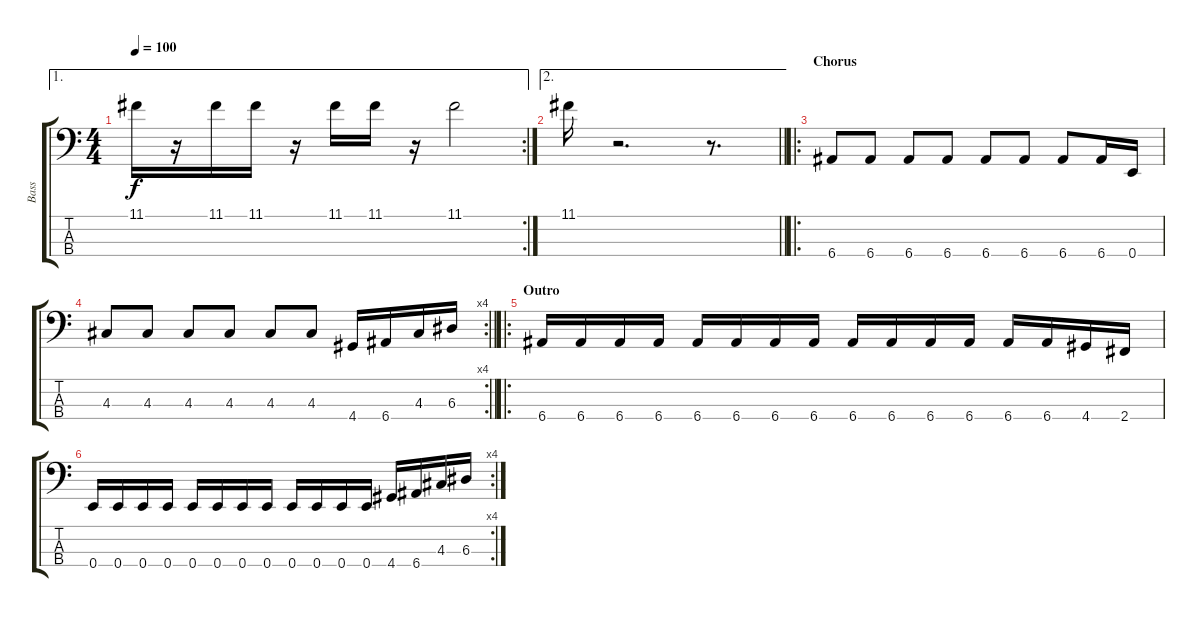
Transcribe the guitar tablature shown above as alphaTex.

\track ("Bass" "Bass") {instrument electricbasspick}
\staff {score tabs}
\tuning (G2 D2 A1 E1) {hide}
\ae 1
\rc 2
\ts (4 4)
\tempo 100
\clef f4
\ks c
11.1.16{dy f} r.16 11.1.16 11.1.16 r.16 11.1.16 11.1.16 r.16 11.1.2 |
\ae 2
\barLineRight lightlight
11.1.16 r.2{d} r.8{d} |
\ro
\section ("" "Chorus")
6.4.8 6.4.8 6.4.8 6.4.8 6.4.8 6.4.8 6.4.8 6.4.16 0.4.16 |
\rc 4
\barLineRight lightlight
4.3.8 4.3.8 4.3.8 4.3.8 4.3.8 4.3.8 4.4.16 6.4.16 4.3.16 6.3.16 |
\ro
\section ("" "Outro")
6.4.16 6.4.16 6.4.16 6.4.16 6.4.16 6.4.16 6.4.16 6.4.16 6.4.16 6.4.16 6.4.16 6.4.16 6.4.16 6.4.16 4.4.16 2.4.16 |
\rc 4
0.4.16 0.4.16 0.4.16 0.4.16 0.4.16 0.4.16 0.4.16 0.4.16 0.4.16 0.4.16 0.4.16 0.4.16 4.4.16 6.4.16 4.3.16 6.3.16
